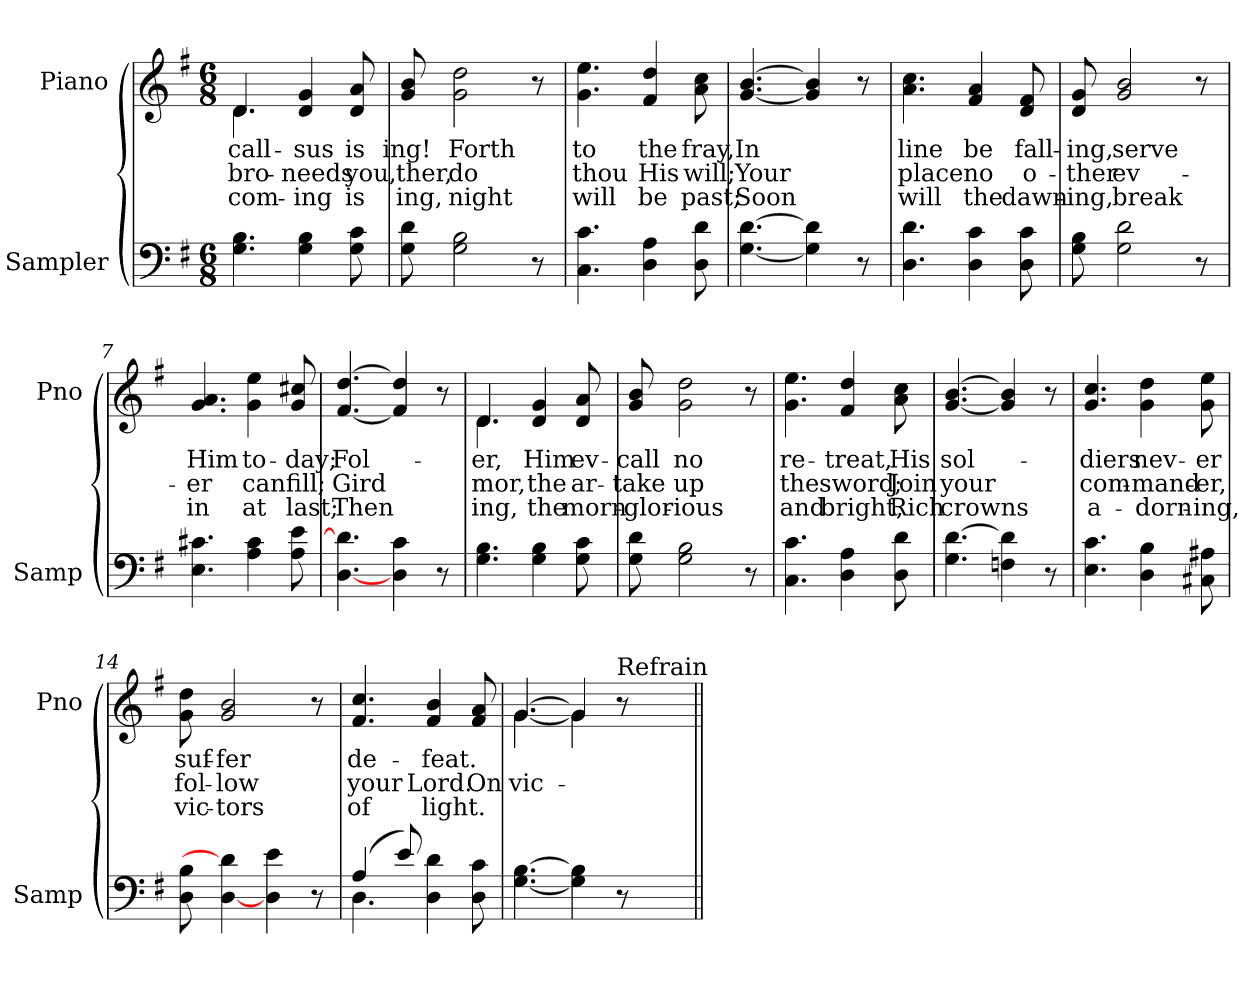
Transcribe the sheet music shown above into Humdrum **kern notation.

**kern	**kern	**text	**text	**text
*part2	*part1	*part1	*part1	*part1
*staff2	*staff1	*staff1	*staff1	*staff1
*I"Sampler	*I"Piano	*	*	*
*I'Samp	*I'Pno	*	*	*
*clefF4	*clefG2	*	*	*
*k[f#]	*k[f#]	*	*	*
*G:	*G:	*	*	*
*M6/8	*M6/8	*	*	*
=1	=1	=1	=1	=1
*	*^	*	*	*
4.G 4.B	4.d/	4.d	call-	bro-	com-
4G 4B	4d 4g	4.ryy	-sus	needs	-ing
8G 8c	8d 8a	.	is	you,	is
*	*v	*v	*	*	*
=2	=2	=2	=2	=2
8G 8d	8g 8b	-ing!	-ther,	-ing,
2G 2B	2g 2dd	Forth	do	night
8r	8r	.	.	.
=3	=3	=3	=3	=3
4.C 4.c	4.g 4.ee	to	thou	will
4D 4A	4f# 4dd	the	His	be
8D 8d	8a 8cc	fray,	will;	past;
=4	=4	=4	=4	=4
[4.G [4.d	[4.g [4.b	In	Your	Soon
4G] 4d]	4g] 4b]	.	.	.
8r	8r	.	.	.
=5	=5	=5	=5	=5
4.D 4.d	4.a 4.cc	line	place	will
4D 4c	4f# 4a	be	no	the
8D 8c	8d 8f#	fall-	o-	dawn-
=6	=6	=6	=6	=6
8G 8B	8d 8g	-ing,	-ther	-ing,
2G 2d	2g 2b	serve	ev-	break
8r	8r	.	.	.
=7	=7	=7	=7	=7
4.E 4.c#X	4.g 4.a	Him	-er	in
4A 4c#	4g 4ee	to-	can	at
8A 8e	8g 8cc#X	-day;	fill;	last;
=8	=8	=8	=8	=8
[4.D 4.d]	[4.f# [4.dd	Fol-	Gird	Then
4D 4c	4f#] 4dd]	.	.	.
8r	8r	.	.	.
=9	=9	=9	=9	=9
*	*^	*	*	*
4.G 4.B	4.d/	4.d	-er,	-mor,	-ing,
4G 4B	4d 4g	4.ryy	Him	the	the
8G 8c	8d 8a	.	ev-	ar-	morn-
*	*v	*v	*	*	*
=10	=10	=10	=10	=10
8G 8d	8g 8b	call	take	glor-
2G 2B	2g 2dd	no	up	-ious
8r	8r	.	.	.
=11	=11	=11	=11	=11
4.C 4.c	4.g 4.ee	re-	the	and
4D 4A	4f# 4dd	-treat,	sword;	bright,
8D 8d	8a 8cc	His	Join	Rich
=12	=12	=12	=12	=12
4.G [4.d	[4.g [4.b	sol-	your	crowns
4Fn 4d]	4g] 4b]	.	.	.
8r	8r	.	.	.
=13	=13	=13	=13	=13
4.E 4.c	4.g 4.cc	-diers	com-	a-
4D 4B	4g 4dd	nev-	-mand-	-dorn-
8C#X 8A#X	8g 8ee	-er	-er,	-ing,
=14	=14	=14	=14	=14
8D 8B	8g 8dd	suf-	fol-	vic-
[4D 4d]	2g 2b	-fer	-low	-tors
4D 4e	.	.	.	.
8r	8r	.	.	.
=15	=15	=15	=15	=15
*^	*	*	*	*
(4A/	4.D	4.f# 4.cc	de-	your	of
8e/)	.	.	.	.	.
4D 4d	4.ryy	4f# 4b	-feat.	Lord.	light.
8D 8c	.	8f# 8a	.	On	.
*v	*v	*	*	*	*
=16	=16	=16	=16	=16
*	*^	*	*	*
[4.G [4.B	[4.g/	[4.g	.	vic-	.
4G] 4B]	4g/]	4g]	.	.	.
!	!LO:TX:t=Refrain	!	!	!	!
8r	8r	8ryy	.	.	.
*	*v	*v	*	*	*
=||	=||	=||	=||	=||
*-	*-	*-	*-	*-
